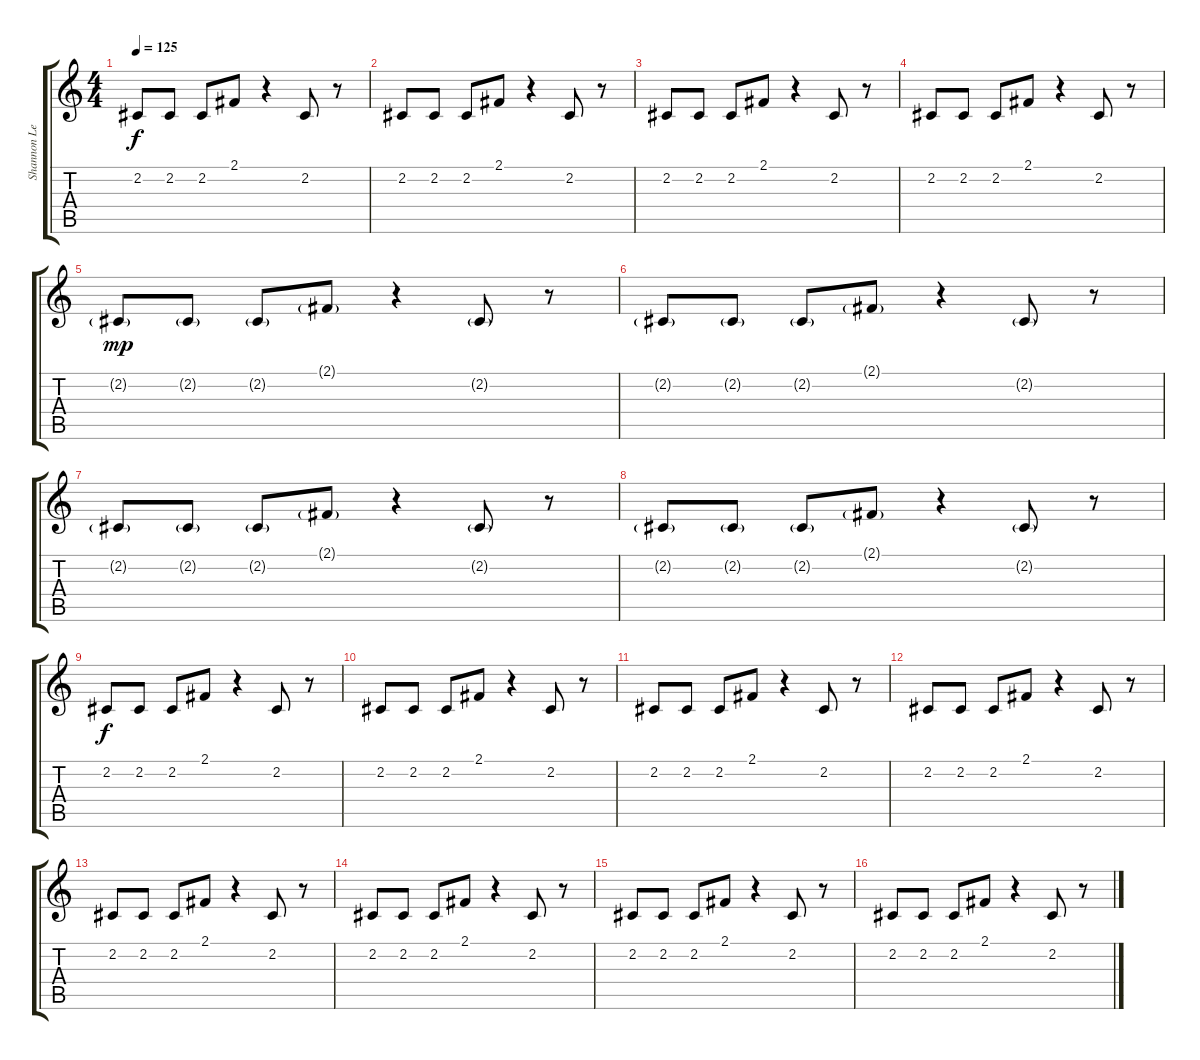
\track ("Shannon Leto" "Shannon Le") {instrument lead2sawtooth}
\staff {score tabs}
\tuning (E4 B3 G3 D3 A2 E2) {hide}
\ts (4 4)
\tempo 125
\clef g2
\ks c
2.2.8{dy f} 2.2.8 2.2.8 2.1.8 r.4 2.2.8 r.8 |
2.2.8 2.2.8 2.2.8 2.1.8 r.4 2.2.8 r.8 |
2.2.8 2.2.8 2.2.8 2.1.8 r.4 2.2.8 r.8 |
2.2.8 2.2.8 2.2.8 2.1.8 r.4 2.2.8 r.8 |
2.2{g}.8{dy mp} 2.2{g}.8 2.2{g}.8 2.1{g}.8 r.4 2.2{g}.8 r.8 |
2.2{g}.8 2.2{g}.8 2.2{g}.8 2.1{g}.8 r.4 2.2{g}.8 r.8 |
2.2{g}.8 2.2{g}.8 2.2{g}.8 2.1{g}.8 r.4 2.2{g}.8 r.8 |
2.2{g}.8 2.2{g}.8 2.2{g}.8 2.1{g}.8 r.4 2.2{g}.8 r.8 |
2.2.8{dy f} 2.2.8 2.2.8 2.1.8 r.4 2.2.8 r.8 |
2.2.8 2.2.8 2.2.8 2.1.8 r.4 2.2.8 r.8 |
2.2.8 2.2.8 2.2.8 2.1.8 r.4 2.2.8 r.8 |
2.2.8 2.2.8 2.2.8 2.1.8 r.4 2.2.8 r.8 |
2.2.8 2.2.8 2.2.8 2.1.8 r.4 2.2.8 r.8 |
2.2.8 2.2.8 2.2.8 2.1.8 r.4 2.2.8 r.8 |
2.2.8 2.2.8 2.2.8 2.1.8 r.4 2.2.8 r.8 |
2.2.8 2.2.8 2.2.8 2.1.8 r.4 2.2.8 r.8
